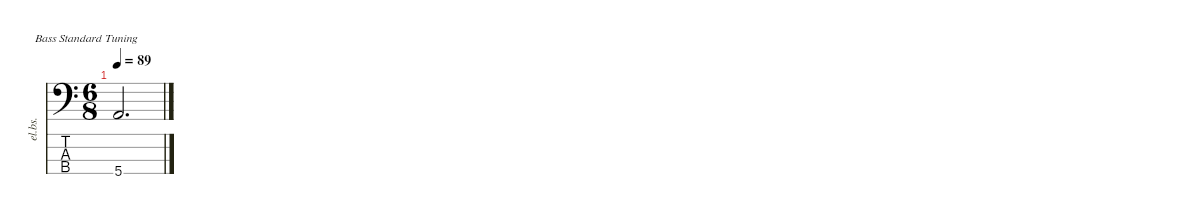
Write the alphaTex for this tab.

\defaultSystemsLayout 4
\hideDynamics
\bracketExtendMode nobrackets
\track ("Electric Bass" "el.bs.") {instrument electricbassfinger}
\staff {score tabs}
\tuning (G2 D2 A1 E1)
\ts (6 8)
\tempo 89
\clef f4
\ks c
5.4{t}.2{d dy mf beam Up}
